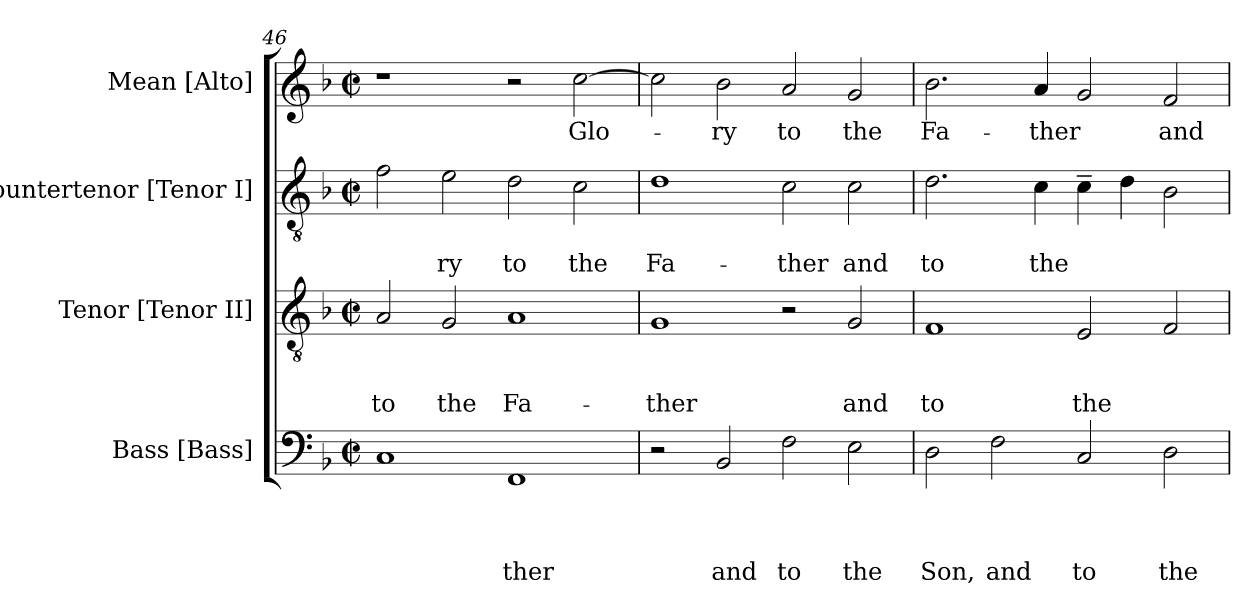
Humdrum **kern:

**kern	**text	**text	**text	**text	**kern	**text	**text	**text	**kern	**text	**text	**kern	**text
*part4	*part4	*part4	*part4	*part4	*part3	*part3	*part3	*part3	*part2	*part2	*part2	*part1	*part1
*staff4	*staff4	*staff4	*staff4	*staff4	*staff3	*staff3	*staff3	*staff3	*staff2	*staff2	*staff2	*staff1	*staff1
*I"Bass [Bass]	*	*	*	*	*I"Tenor [Tenor II]	*	*	*	*I"Countertenor [Tenor I]	*	*	*I"Mean [Alto]	*
!!LO:LB:g=z
*clefF4	*	*	*	*	*clefGv2	*	*	*	*clefGv2	*	*	*clefG2	*
*k[b-]	*	*	*	*	*k[b-]	*	*	*	*k[b-]	*	*	*k[b-]	*
*F:	*	*	*	*	*F:	*	*	*	*F:	*	*	*F:	*
*M2/2	*	*	*	*	*M2/2	*	*	*	*M2/2	*	*	*M2/2	*
*met(c|)	*	*	*	*	*met(c|)	*	*	*	*met(c|)	*	*	*met(c|)	*
=46	=46	=46	=46	=46	=46	=46	=46	=46	=46	=46	=46	=46	=46
!	!	!	!	!	!	!	!	!LO:LY:b	!	!	!	!	!
1C	.	.	.	.	2A/	.	.	to	2f\	.	.	1r	.
!	!	!	!	!	!	!	!	!LO:LY:b	!	!	!LO:LY:b	!	!
.	.	.	.	.	2G/	.	.	the	2e\	.	-ry	.	.
!	!	!	!	!LO:LY:b	!	!	!	!LO:LY:b	!	!	!LO:LY:b	!	!
1FF	.	.	.	-ther	1A	.	.	Fa-	2d\	.	to	2r	.
!	!	!	!	!	!	!	!	!	!	!	!LO:LY:b	!	!LO:LY:b
.	.	.	.	.	.	.	.	.	2c\	.	the	[>2cc\	Glo-
=47	=47	=47	=47	=47	=47	=47	=47	=47	=47	=47	=47	=47	=47
!	!	!	!	!	!	!	!	!LO:LY:b	!	!	!LO:LY:b	!	!
2r	.	.	.	.	1G	.	.	-ther	1d	.	Fa-	2cc\]	.
!	!	!	!	!LO:LY:b	!	!	!	!	!	!	!	!	!LO:LY:b
2BB-/	.	.	.	and	.	.	.	.	.	.	.	2b-\	-ry
!	!	!	!	!LO:LY:b	!	!	!	!	!	!	!LO:LY:b	!	!LO:LY:b
2F\	.	.	.	to	2r	.	.	.	2c\	.	-ther	2a/	to
!	!	!	!	!LO:LY:b	!	!	!	!LO:LY:b	!	!	!LO:LY:b	!	!LO:LY:b
2E\	.	.	.	the	2G/	.	.	and	2c\	.	and	2g/	the
=48	=48	=48	=48	=48	=48	=48	=48	=48	=48	=48	=48	=48	=48
!	!	!	!	!LO:LY:b	!	!	!	!LO:LY:b	!	!	!LO:LY:b	!	!LO:LY:b
2D\	.	.	.	Son,	1F	.	.	to	2.d\	.	to	2.b-\	Fa-
!	!	!	!	!LO:LY:b	!	!	!	!	!	!	!	!	!
2F\	.	.	.	and	.	.	.	.	.	.	.	.	.
!	!	!	!	!	!	!	!	!	!	!	!LO:LY:b	!	!LO:LY:b
.	.	.	.	.	.	.	.	.	4c\	.	the	4a/	-ther
!	!	!	!	!LO:LY:b	!	!	!	!LO:LY:b	!	!	!	!	!
2C/	.	.	.	to	2E/	.	.	the	4c~>\	.	.	2g/	.
.	.	.	.	.	.	.	.	.	4d\	.	.	.	.
!	!	!	!	!LO:LY:b	!	!	!	!	!	!	!	!	!LO:LY:b
2D\	.	.	.	the	2F/	.	.	.	2B-\	.	.	2f/	and
=	=	=	=	=	=	=	=	=	=	=	=	=	=
*-	*-	*-	*-	*-	*-	*-	*-	*-	*-	*-	*-	*-	*-
